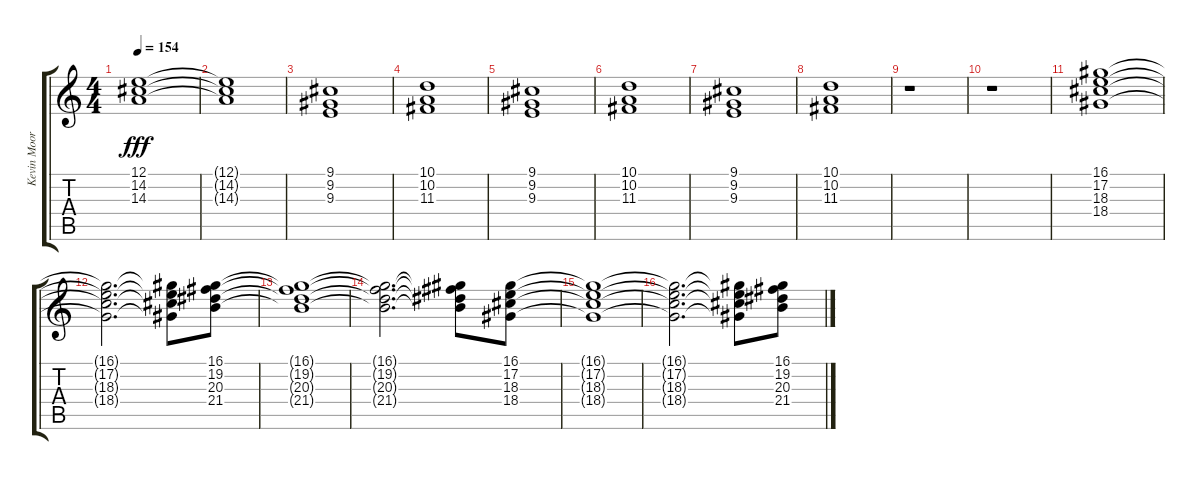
\track ("Kevin Moore" "Kevin Moor") {instrument churchorgan}
\staff {score tabs}
\tuning (E4 B3 G3 D3 A2 E2) {hide}
\ts (4 4)
\tempo 154
\clef g2
\ks c
(12.1{t} 14.2{t} 14.3{t}).1{dy fff} |
(12.1{t} 14.2{t} 14.3{t}).1 |
(9.1 9.2 9.3).1 |
(10.1 10.2 11.3).1 |
(9.1 9.2 9.3).1 |
(10.1 10.2 11.3).1 |
(9.1 9.2 9.3).1 |
(10.1 10.2 11.3).1 |
r.1 |
r.1 |
(16.1 17.2 18.3 18.4).1 |
(16.1{t} 17.2{t} 18.3{t} 18.4{t}).2{d} (16.1{t} 17.2{t} 18.3{t} 18.4{t}).8 (16.1 19.2 20.3 21.4).8 |
(16.1{t} 19.2{t} 20.3{t} 21.4{t}).1 |
(16.1{t} 19.2{t} 20.3{t} 21.4{t}).2{d} (16.1{t} 19.2{t} 20.3{t} 21.4{t}).8 (16.1 17.2 18.3 18.4).8 |
(16.1{t} 17.2{t} 18.3{t} 18.4{t}).1 |
(16.1{t} 17.2{t} 18.3{t} 18.4{t}).2{d} (16.1{t} 17.2{t} 18.3{t} 18.4{t}).8 (16.1 19.2 20.3 21.4).8
